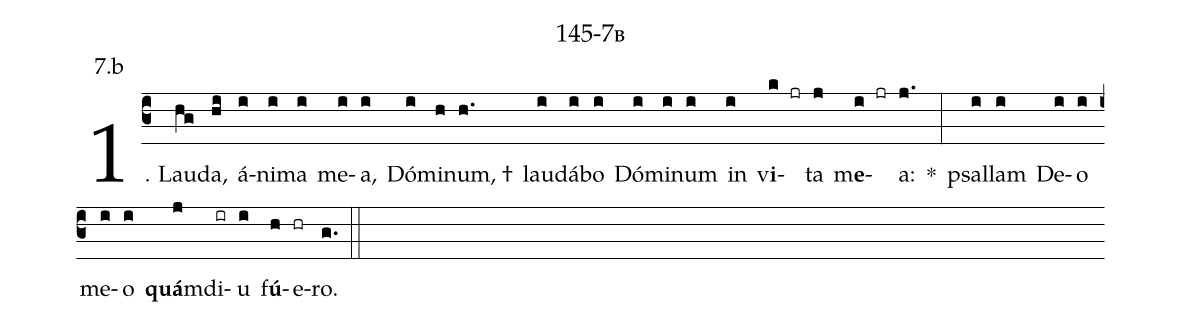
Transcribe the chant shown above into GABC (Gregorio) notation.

name: 145-7b;
annotation: 7.b;
%%
(c3)1. Lau(hg)da,(hi) á(i)ni(i)ma(i) me(i)a,(i) Dó(i)mi(h)num, †(h.) lau(i)dá(i)bo(i) Dó(i)mi(i)num(i) in(i) v<b>i</b>(k jr)ta(j) m<b>e</b>(i jr)a:(j.) *(:) psal(i)lam(i) De(i)o(i) me(i)o(i) <b>quá</b>m(j)di(ir)u(i) f<b>ú</b>(h)e(hr)ro.(g.) (::)
